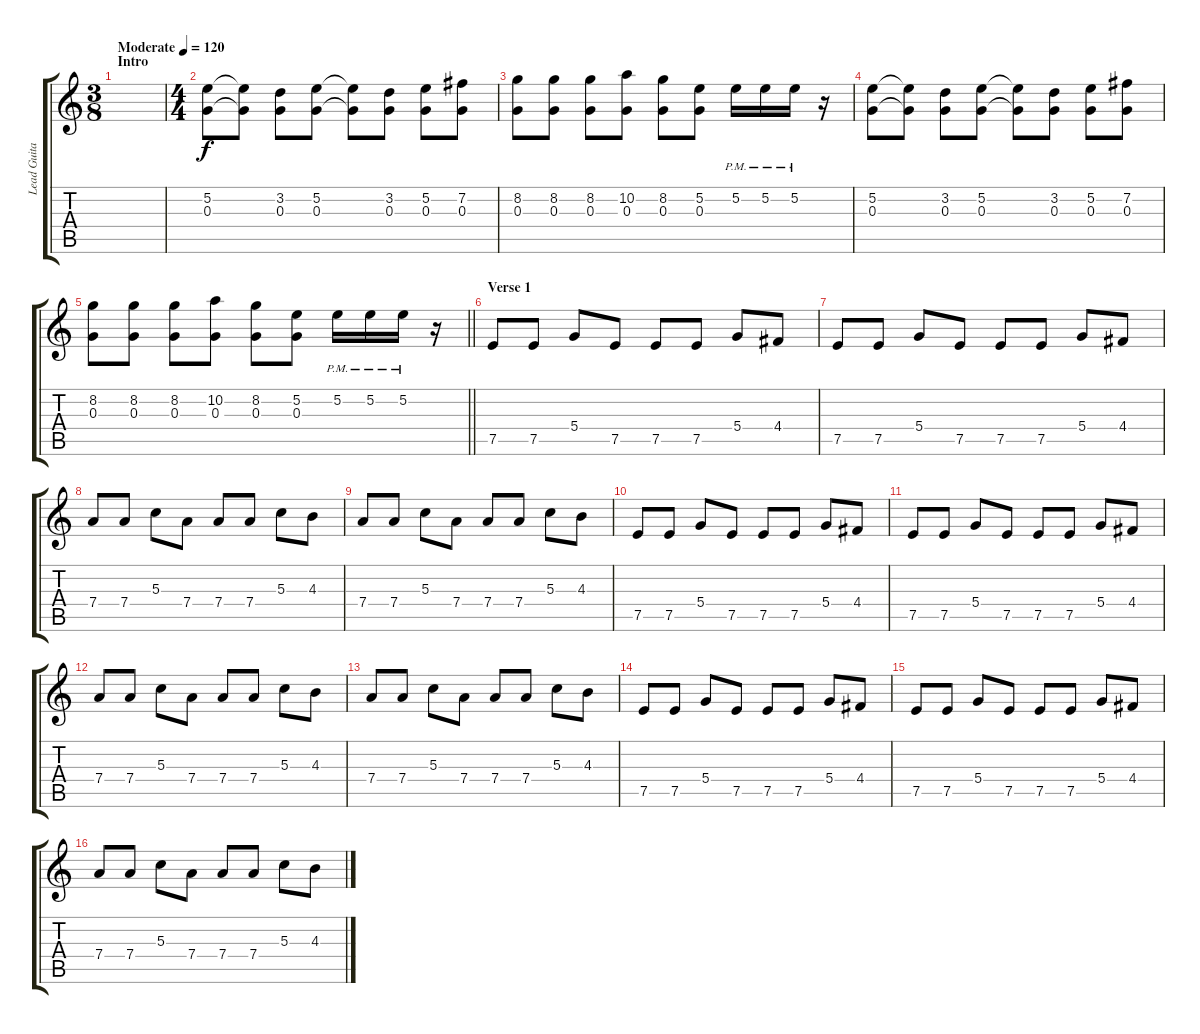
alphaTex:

\track ("Lead Guitar(Joe Trohman)" "Lead Guita") {instrument overdrivenguitar}
\staff {score tabs}
\tuning (E4 B3 G3 D3 A2 D2) {hide}
\ts (3 8)
\section ("" "Intro")
\tempo (120 "Moderate")
\clef g2
\ks c
|
\ts (4 4)
(5.2 0.3).8 (5.2{t} 0.3{t}).8 (3.2 0.3).8 (5.2 0.3).8 (5.2{t} 0.3{t}).8 (3.2 0.3).8 (5.2 0.3).8 (7.2 0.3).8 |
(8.2 0.3).8 (8.2 0.3).8 (8.2 0.3).8 (10.2 0.3).8 (8.2 0.3).8 (5.2 0.3).8 5.2{pm}.16 5.2{pm}.16 5.2{pm}.16 r.16 |
(5.2 0.3).8 (5.2{t} 0.3{t}).8 (3.2 0.3).8 (5.2 0.3).8 (5.2{t} 0.3{t}).8 (3.2 0.3).8 (5.2 0.3).8 (7.2 0.3).8 |
\barLineRight lightlight
(8.2 0.3).8 (8.2 0.3).8 (8.2 0.3).8 (10.2 0.3).8 (8.2 0.3).8 (5.2 0.3).8 5.2{pm}.16 5.2{pm}.16 5.2{pm}.16 r.16 |
\section ("" "Verse 1")
7.5.8 7.5.8 5.4.8 7.5.8 7.5.8 7.5.8 5.4.8 4.4.8 |
7.5.8 7.5.8 5.4.8 7.5.8 7.5.8 7.5.8 5.4.8 4.4.8 |
7.4.8 7.4.8 5.3.8 7.4.8 7.4.8 7.4.8 5.3.8 4.3.8 |
7.4.8 7.4.8 5.3.8 7.4.8 7.4.8 7.4.8 5.3.8 4.3.8 |
7.5.8 7.5.8 5.4.8 7.5.8 7.5.8 7.5.8 5.4.8 4.4.8 |
7.5.8 7.5.8 5.4.8 7.5.8 7.5.8 7.5.8 5.4.8 4.4.8 |
7.4.8 7.4.8 5.3.8 7.4.8 7.4.8 7.4.8 5.3.8 4.3.8 |
7.4.8 7.4.8 5.3.8 7.4.8 7.4.8 7.4.8 5.3.8 4.3.8 |
7.5.8 7.5.8 5.4.8 7.5.8 7.5.8 7.5.8 5.4.8 4.4.8 |
7.5.8 7.5.8 5.4.8 7.5.8 7.5.8 7.5.8 5.4.8 4.4.8 |
7.4.8 7.4.8 5.3.8 7.4.8 7.4.8 7.4.8 5.3.8 4.3.8
